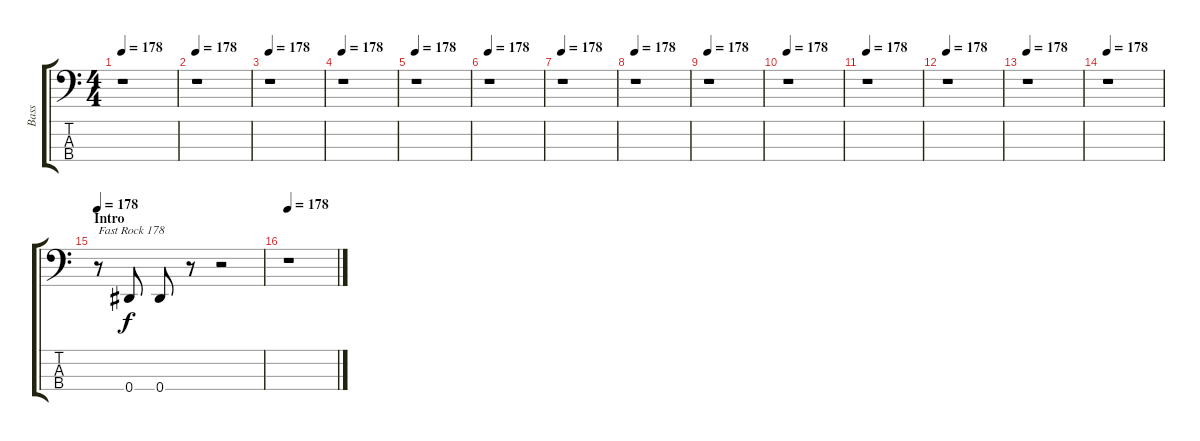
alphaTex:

\track ("Bass" "Bass") {instrument electricbasspick}
\staff {score tabs}
\tuning (Gb2 Db2 Ab1 Eb1) {hide}
\ts (4 4)
\tempo 178
\clef f4
\ks c
r.1{dy f} |
\tempo 178
r.1 |
\tempo 178
r.1 |
\tempo 178
r.1 |
\tempo 178
r.1 |
\tempo 178
r.1 |
\tempo 178
r.1 |
\tempo 178
r.1 |
\tempo 178
r.1 |
\tempo 178
r.1 |
\tempo 178
r.1 |
\tempo 178
r.1 |
\tempo 178
r.1 |
\tempo 178
r.1 |
\section ("" "Intro")
\tempo 178
r.8{txt "Fast Rock 178"} 0.4.8 0.4.8 r.8 r.2 |
\tempo 178
r.1
